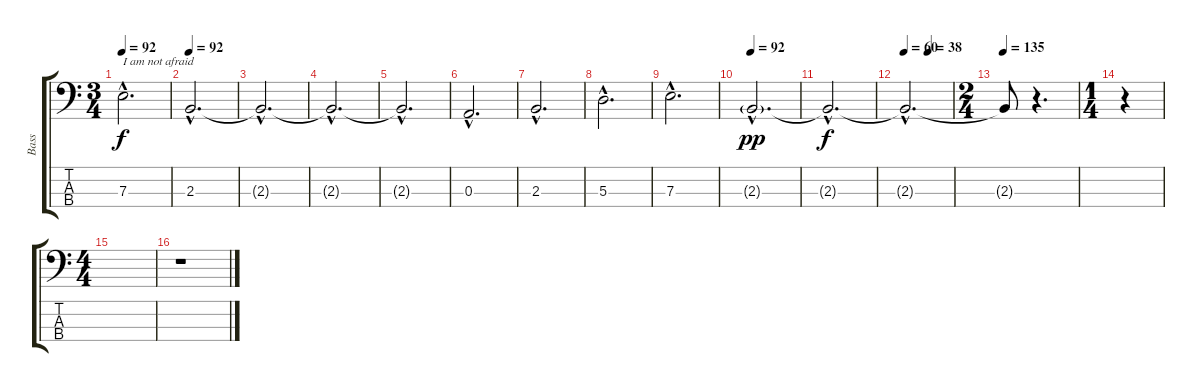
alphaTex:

\track ("Bass" "Bass") {instrument electricbassfinger}
\staff {score tabs}
\tuning (G2 D2 A1 D1) {hide}
\ts (3 4)
\tempo 92
\clef f4
\ks c
7.3{hac}.2{d txt "I am not afraid" dy f} |
\tempo 92
2.3{hac}.2{d} |
2.3{hac t}.2{d} |
2.3{hac t}.2{d} |
2.3{hac t}.2{d} |
0.3{hac}.2{d} |
2.3{hac}.2{d} |
5.3{hac}.2{d} |
7.3{hac}.2{d} |
\tempo 92
2.3{g hac}.2{d dy pp} |
2.3{hac t}.2{d dy f} |
\tempo 60
\tempo (38 0.5)
2.3{hac t}.2{d volume 16 balance 8 instrument stringensemble1} |
\ts (2 4)
\tempo 135
2.3{t}.8{instrument electricbassfinger} r.4{d} |
\ts (1 4)
r.4 |
\ts (4 4)
|
r.1
